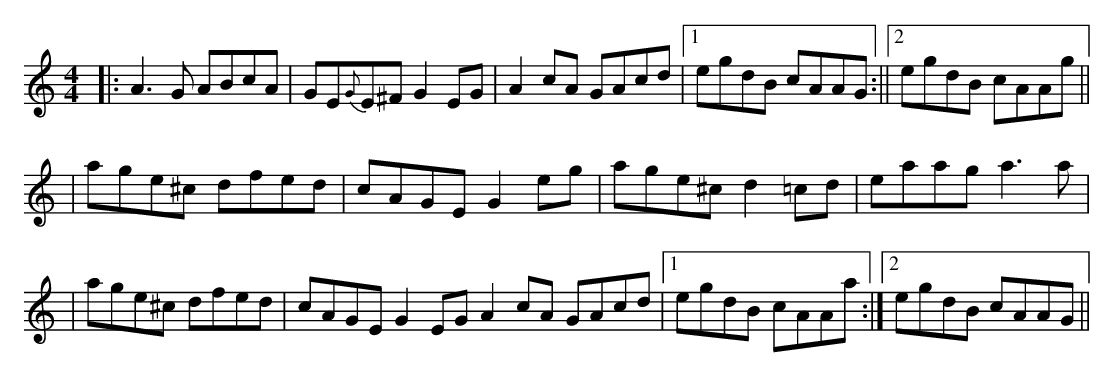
X:1
M: 4/4
L: 1/8
K: Am
|:A3 G ABcA|GE{G}E^F G2 EG|A2 cA GAcd|1 egdB cAAG:||2 egdB cAAg||
|age^c dfed|cAGE G2 eg|age^c d2 =cd|eaag a3 a|
|age^c dfed|cAGE G2 EG A2 cA GAcd|1egdB cAAa:|2 egdB cAAG||
